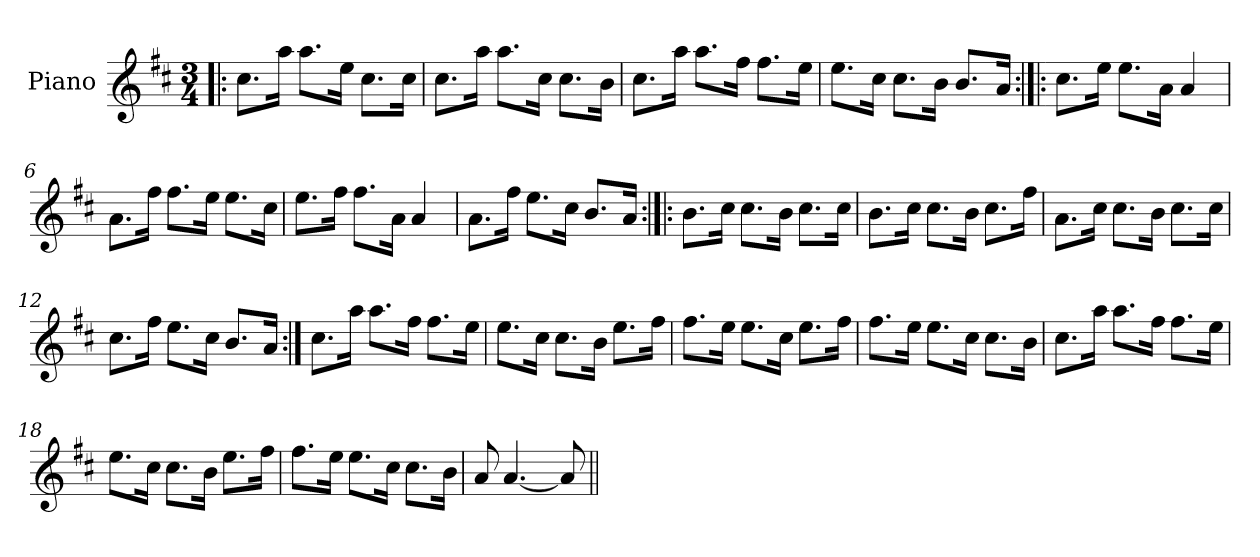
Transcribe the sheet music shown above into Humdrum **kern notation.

**kern
*part1
*staff1
*I"Piano
*I'Pno
*clefG2
*k[f#c#]
*A:mix
*M3/4
=1!|:
8.cc#\L
16aa\Jk
8.aa\L
16ee\Jk
8.cc#\L
16cc#\Jk
=2
8.cc#\L
16aa\Jk
8.aa\L
16cc#\Jk
8.cc#\L
16b\Jk
=3
8.cc#\L
16aa\Jk
8.aa\L
16ff#\Jk
8.ff#\L
16ee\Jk
=4
8.ee\L
16cc#\Jk
8.cc#\L
16b\Jk
8.b/L
16a/Jk
=5:|!|:
8.cc#\L
16ee\Jk
8.ee\L
16a\Jk
4a/
=6
8.a\L
16ff#\Jk
8.ff#\L
16ee\Jk
8.ee\L
16cc#\Jk
=7
8.ee\L
16ff#\Jk
8.ff#\L
16a\Jk
4a/
=8
8.a\L
16ff#\Jk
8.ee\L
16cc#\Jk
8.b/L
16a/Jk
=9:|!|:
8.b\L
16cc#\Jk
8.cc#\L
16b\Jk
8.cc#\L
16cc#\Jk
=10
8.b\L
16cc#\Jk
8.cc#\L
16b\Jk
8.cc#\L
16ff#\Jk
=11
8.a\L
16cc#\Jk
8.cc#\L
16b\Jk
8.cc#\L
16cc#\Jk
=12
8.cc#\L
16ff#\Jk
8.ee\L
16cc#\Jk
8.b/L
16a/Jk
=13:|!
8.cc#\L
16aa\Jk
8.aa\L
16ff#\Jk
8.ff#\L
16ee\Jk
=14
8.ee\L
16cc#\Jk
8.cc#\L
16b\Jk
8.ee\L
16ff#\Jk
=15
8.ff#\L
16ee\Jk
8.ee\L
16cc#\Jk
8.ee\L
16ff#\Jk
=16
8.ff#\L
16ee\Jk
8.ee\L
16cc#\Jk
8.cc#\L
16b\Jk
=17
8.cc#\L
16aa\Jk
8.aa\L
16ff#\Jk
8.ff#\L
16ee\Jk
=18
8.ee\L
16cc#\Jk
8.cc#\L
16b\Jk
8.ee\L
16ff#\Jk
=19
8.ff#\L
16ee\Jk
8.ee\L
16cc#\Jk
8.cc#\L
16b\Jk
=20
8a/
[4.a/
8a/]
=||
*-
